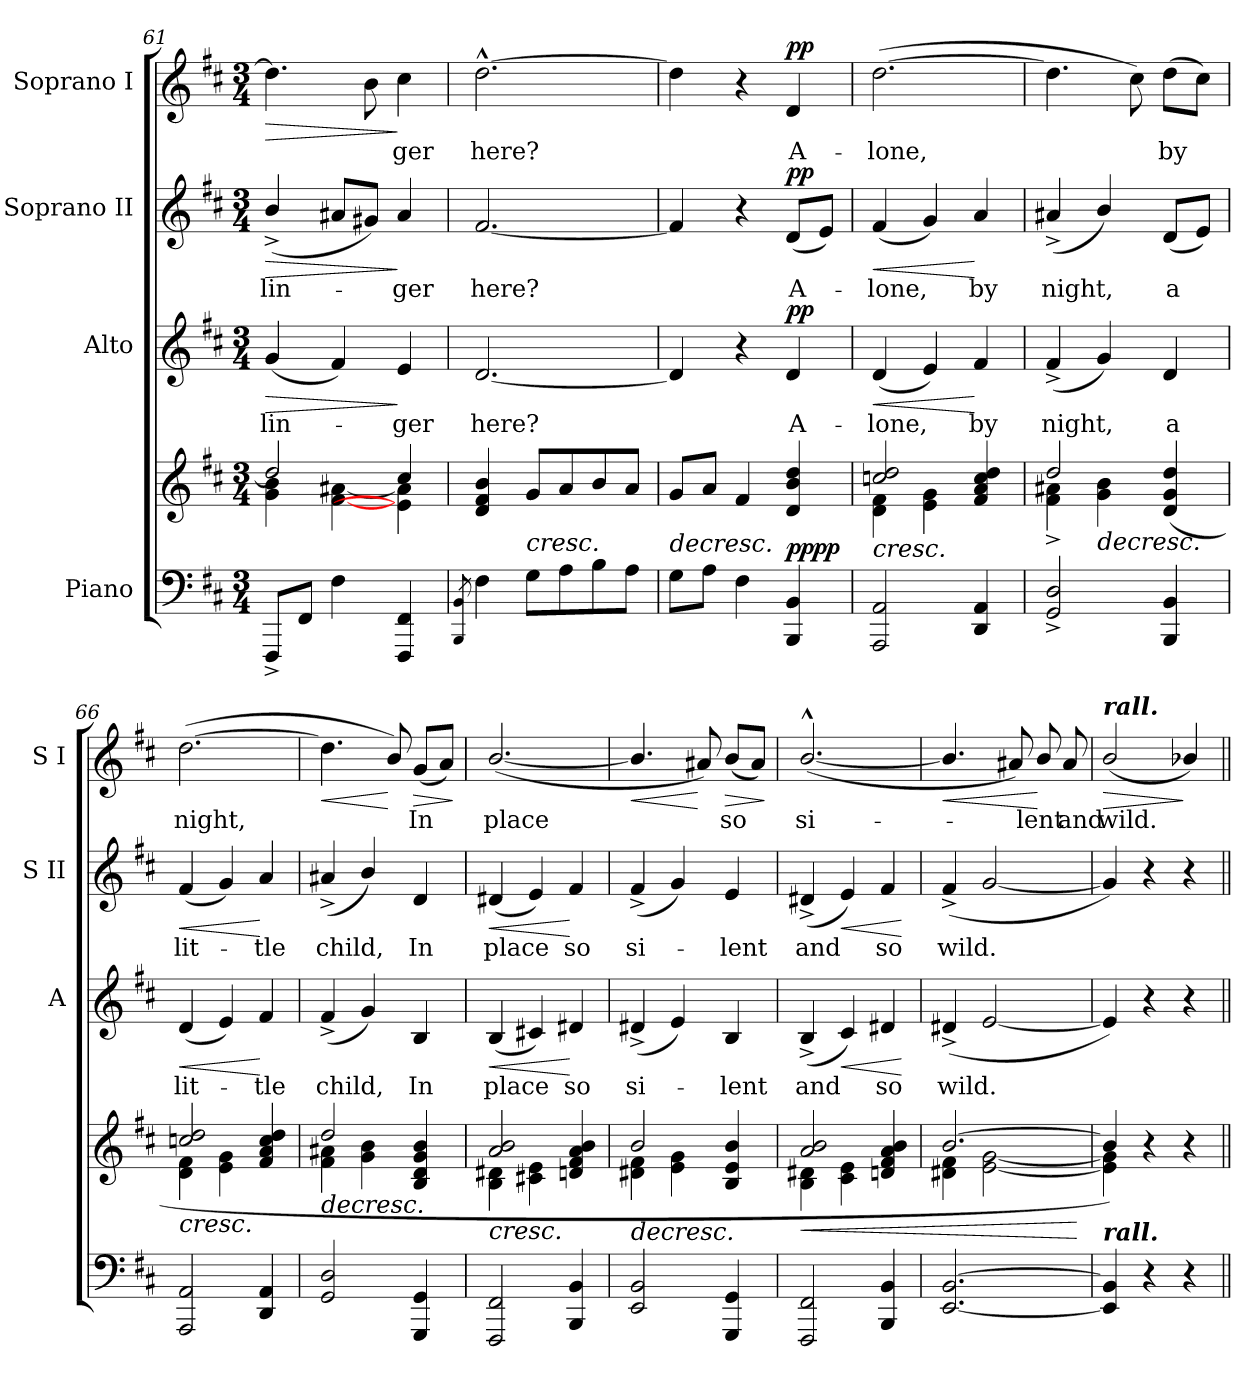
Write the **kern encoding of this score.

**kern	**kern	**dynam	**kern	**text	**dynam	**kern	**text	**dynam	**kern	**text	**dynam
*part4	*part4	*part4	*part3	*part3	*part3	*part2	*part2	*part2	*part1	*part1	*part1
*staff5	*staff4	*staff4/5	*staff3	*staff3	*staff3	*staff2	*staff2	*staff2	*staff1	*staff1	*staff1
*I"Piano	*	*	*I"Alto	*	*	*I"Soprano II	*	*	*I"Soprano I	*	*
*	*	*	*I'A	*	*	*I'S II	*	*	*I'S I	*	*
!!LO:LB:g=z
*clefF4	*clefG2	*	*clefG2	*	*	*clefG2	*	*	*clefG2	*	*
*k[f#c#]	*k[f#c#]	*	*k[f#c#]	*	*	*k[f#c#]	*	*	*k[f#c#]	*	*
*D:	*D:	*	*D:	*	*	*D:	*	*	*D:	*	*
*M3/4	*M3/4	*	*M3/4	*	*	*M3/4	*	*	*M3/4	*	*
=61	=61	=61	=61	=61	=61	=61	=61	=61	=61	=61	=61
*	*^	*	*	*	*	*	*	*	*	*	*
!	!	!	!	!	!LO:LY:b	!LO:HP:b	!	!LO:LY:b	!LO:HP:b	!	!	!LO:HP:b
8FFF#^L	2dd/]	4g\ 4b\	.	(<4g	lin-	>	(<4b^/	lin-	>	4.dd]	.	>
8FF#J	.	.	.	.	.	.	.	.	.	.	.	.
4F#	.	[4f#\ [4a#X\	.	4f#)	.	.	8a#XL	.	.	.	.	.
.	.	.	.	.	.	.	8g#XJ)	.	.	8b	.	.
!	!	!	!	!	!LO:LY:b	!	!	!LO:LY:b	!	!	!LO:LY:b	!
4FFF# 4FF#	4cc#/	4e\] 4a#\]	.	4e	ger	]	4a#	ger	]	4cc#	ger	]
=62	=62	=62	=62	=62	=62	=62	=62	=62	=62	=62	=62	=62
8qBBB 8qBB	.	.	.	.	.	.	.	.	.	.	.	.
!	!	!	!	!	!LO:LY:b	!	!	!LO:LY:b	!	!	!LO:LY:b	!
4F#	4d/ 4f#/ 4b/	2.ryy	.	[2.d	here?	.	[2.f#	here?	.	[2.dd^^	here?	.
!	!	!	!LO:HP:b	!	!	!	!	!	!	!	!	!
8GL	8g/L	.	<	.	.	.	.	.	.	.	.	.
8A	8a/	.	.	.	.	.	.	.	.	.	.	.
8B	8b/	.	.	.	.	.	.	.	.	.	.	.
8AJ	8a/J	.	.	.	.	.	.	.	.	.	.	.
=63	=63	=63	=63	=63	=63	=63	=63	=63	=63	=63	=63	=63
!	!	!	!LO:HP:b	!	!	!	!	!	!	!	!	!
8GL	8g/L	2.ryy	>	4d]	.	.	4f#]	.	.	4dd]	.	.
8AJ	8a/J	.	.	.	.	.	.	.	.	.	.	.
4F#	4f#/	.	.	4r	.	.	4r	.	.	4r	.	.
!	!	!	!LO:DY:n=1:a=2	!	!LO:LY:b	!	!	!LO:LY:b	!	!	!LO:LY:b	!
!	!	!	!LO:DY:n=2:b	!	!	!LO:DY:b	!	!	!LO:DY:b	!	!	!LO:DY:b
4BBB 4BB	4d/ 4b/ 4dd/	.	[ pp pp	4d	A-	pp	(<8dL	A-	pp	4d	A-	pp
.	.	.	.	.	.	.	8eJ)	.	.	.	.	.
=64	=64	=64	=64	=64	=64	=64	=64	=64	=64	=64	=64	=64
!	!	!	!LO:HP:b	!	!LO:LY:b	!LO:HP:b	!	!LO:LY:b	!LO:HP:b	!	!LO:LY:b	!
2AAA 2AA	2ccn/ 2dd/	4d\ 4f#\	<	(<4d	-lone,	<	(<4f#	lone,	<	(>[2.dd	-lone,	.
.	.	4e\ 4g\	.	4e)	.	.	4g)	.	.	.	.	.
!	!	!	!	!	!LO:LY:b	!	!	!LO:LY:b	!	!	!	!
4DD 4AA	4f#/ 4a/ 4cc/ 4dd/	4ryy	]	4f#	by	[	4a	by	[	.	.	.
=65	=65	=65	=65	=65	=65	=65	=65	=65	=65	=65	=65	=65
!	!	!	!	!	!LO:LY:b	!	!	!LO:LY:b	!	!	!	!
2GG^ 2D^	2dd/	4f#\^ 4a#X\^	.	(<4f#^	night,	.	(<4a#X^	night,	.	4.dd]	.	.
!	!	!	!LO:HP:b	!	!	!	!	!	!	!	!	!
.	.	4g\ 4b\	>	4g)	.	.	4b/)	.	.	.	.	.
.	.	.	.	.	.	.	.	.	.	8cc#)	.	.
!	!	!	!	!	!LO:LY:b	!	!	!LO:LY:b	!	!	!LO:LY:b	!
4BBB 4BB	(>4d/ 4g/ 4dd/	4ryy	[	4d	a	.	(<8dL	a	.	(>8ddL	by	.
.	.	.	.	.	.	.	8eJ)	.	.	8cc#J)	.	.
=66	=66	=66	=66	=66	=66	=66	=66	=66	=66	=66	=66	=66
!	!	!	!LO:HP:b	!	!LO:LY:b	!LO:HP:b	!	!LO:LY:b	!LO:HP:b	!	!LO:LY:b	!
2AAA 2AA	2ccn/ 2dd/	4d\ 4f#\	<	(<4d	lit-	<	(<4f#	lit-	<	(>[2.dd	night,	.
.	.	4e\ 4g\	.	4e)	.	.	4g)	.	.	.	.	.
!	!	!	!	!	!LO:LY:b	!	!	!LO:LY:b	!	!	!	!
4DD 4AA	4f#/ 4a/ 4cc/ 4dd/	4ryy	]	4f#	tle	[	4a	tle	[	.	.	.
=67	=67	=67	=67	=67	=67	=67	=67	=67	=67	=67	=67	=67
!	!	!	!LO:HP:b	!	!LO:LY:b	!	!	!LO:LY:b	!	!	!	!LO:HP:b
2GG 2D	2dd/	4f#\ 4a#X\	>	(<4f#^	child,	.	(<4a#X^	child,	.	4.dd]	.	<
.	.	4g\ 4b\	.	4g/)	.	.	4b/)	.	.	.	.	.
.	.	.	.	.	.	.	.	.	.	8b/)	.	[
!	!	!	!	!	!LO:LY:b	!	!	!LO:LY:b	!	!	!LO:LY:b	!LO:HP:b
4GGG 4GG	4B/ 4d/ 4g/ 4b/	4ryy	[	4B	In	.	4d	In	.	(<8gL	In	>
.	.	.	.	.	.	.	.	.	.	8aJ)	.	.
*	*v	*v	*	*	*	*	*	*	*	*	*	*
.	.	.	.	.	.	.	.	.	.	.	]
!!LO:LB:g=z
=68	=68	=68	=68	=68	=68	=68	=68	=68	=68	=68	=68
!	!	!LO:HP:b	!	!LO:LY:b	!LO:HP:b	!	!LO:LY:b	!LO:HP:b	!	!LO:LY:b	!
*	*^	*	*	*	*	*	*	*	*	*	*
2FFF# 2FF#	2a/ 2b/	4B\ 4d#X\	<	(<4B	place	<	(<4d#X	place	<	(<[2.b/	place	.
.	.	4c#X\ 4e\	.	4c#X)	.	.	4e)	.	.	.	.	.
!	!	!	!	!	!LO:LY:b	!	!	!LO:LY:b	!	!	!	!
4BBB 4BB	4d/ 4f#/ 4a/ 4b/	4ryy	]	4d#X	so	[	4f#	so	[	.	.	.
=69	=69	=69	=69	=69	=69	=69	=69	=69	=69	=69	=69	=69
!	!	!	!LO:HP:b	!	!LO:LY:b	!	!	!LO:LY:b	!	!	!	!LO:HP:b
2EE 2BB	2b/	4d#X\ 4f#\	>	(<4d#X^	si-	.	(<4f#^	si-	.	4.b/]	.	<
.	.	4e\ 4g\	.	4e)	.	.	4g)	.	.	.	.	.
.	.	.	.	.	.	.	.	.	.	8a#X)	.	[
!	!	!	!	!	!LO:LY:b	!	!	!LO:LY:b	!	!	!LO:LY:b	!LO:HP:b
4GGG 4GG	4B/ 4e/ 4b/	4ryy	[	4B	lent	.	4e	lent	.	(<8bL	so	>
.	.	.	.	.	.	.	.	.	.	8a#J)	.	.
*	*v	*v	*	*	*	*	*	*	*	*	*	*
.	.	.	.	.	.	.	.	.	.	.	]
=70	=70	=70	=70	=70	=70	=70	=70	=70	=70	=70	=70
!	!	!LO:HP:b	!	!LO:LY:b	!	!	!LO:LY:b	!	!	!LO:LY:b	!
*	*^	*	*	*	*	*	*	*	*	*	*
2FFF# 2FF#	2a/ 2b/	4B\ 4d#X\	<	(<4B^	and	.	(<4d#X^	and	.	(<[2.b^^/	si-	.
!	!	!	!	!	!	!LO:HP:b	!	!	!LO:HP:b	!	!	!
.	.	4c#\ 4e\	.	4c#)	.	<	4e)	.	<	.	.	.
!	!	!	!	!	!LO:LY:b	!	!	!LO:LY:b	!	!	!	!
4BBB 4BB	4d/ 4f#/ 4a/ 4b/	4ryy	]	4d#X	so	.	4f#	so	.	.	.	.
*	*v	*v	*	*	*	*	*	*	*	*	*	*
.	.	.	.	.	[	.	.	[	.	.	.
=71	=71	=71	=71	=71	=71	=71	=71	=71	=71	=71	=71
*	*^	*	*	*	*	*	*	*	*	*	*
!	!	!	!	!	!LO:LY:b	!	!	!LO:LY:b	!	!	!	!LO:HP:b
[2.EE [2.BB	[2.b/	4d#X\ 4f#\	.	(<4d#X^	wild.	.	(<4f#^	wild.	.	4.b/]	.	<
.	.	[2e\ [2g\	.	[2e	.	.	[2g	.	.	.	.	.
.	.	.	.	.	.	.	.	.	.	8a#X)	.	.
!	!	!	!	!	!	!	!	!	!	!	!LO:LY:b	!
.	.	.	.	.	.	.	.	.	.	8b/	lent	[
!	!	!	!	!	!	!	!	!	!	!	!LO:LY:b	!
.	.	.	.	.	.	.	.	.	.	8a#	and	.
*	*v	*v	*	*	*	*	*	*	*	*	*	*
.	.	[	.	.	.	.	.	.	.	.	.
=72	=72	=72	=72	=72	=72	=72	=72	=72	=72	=72	=72
*	*^	*	*	*	*	*	*	*	*	*	*
!	!	!	!	!	!	!	!	!	!	!LO:TX:a:Bi:t=rall.	!	!
!LO:TX:a:Bi:t=rall.	!	!	!	!	!	!	!	!	!	!	!	!
!	!	!	!	!	!	!	!	!	!	!	!LO:LY:b	!LO:HP:b
4EE] 4BB]	4b/])	4e\] 4g\]	.	4e])	.	.	4g])	.	.	(<2b/	wild.	>
4r	4r	2ryy	.	4r	.	.	4r	.	.	.	.	.
4r	4r	.	.	4r	.	.	4r	.	.	4b-X/)	.	]
*	*v	*v	*	*	*	*	*	*	*	*	*	*
=||	=||	=||	=||	=||	=||	=||	=||	=||	=||	=||	=||
*-	*-	*-	*-	*-	*-	*-	*-	*-	*-	*-	*-
